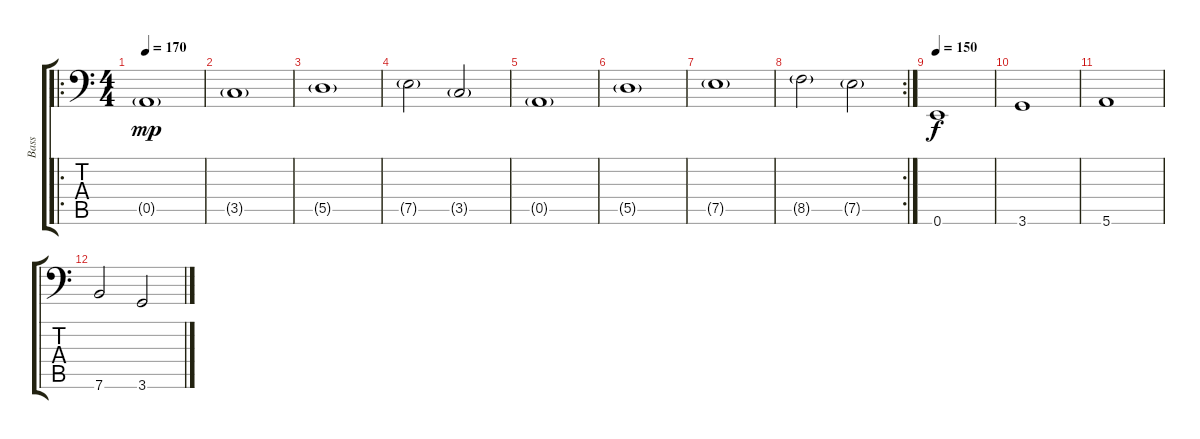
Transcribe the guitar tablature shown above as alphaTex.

\track ("Bass" "Bass") {instrument synthbass2}
\staff {score tabs}
\tuning (E3 B2 G2 D2 A1 E1) {hide}
\ro
\ts (4 4)
\tempo 170
\clef f4
\ks c
0.5{g}.1{dy mp} |
3.5{g}.1 |
5.5{g}.1 |
7.5{g}.2 3.5{g}.2 |
0.5{g}.1 |
5.5{g}.1 |
7.5{g}.1 |
\rc 2
8.5{g}.2 7.5{g}.2 |
\tempo 150
0.6.1{dy f} |
3.6.1 |
5.6.1 |
7.6.2 3.6.2
